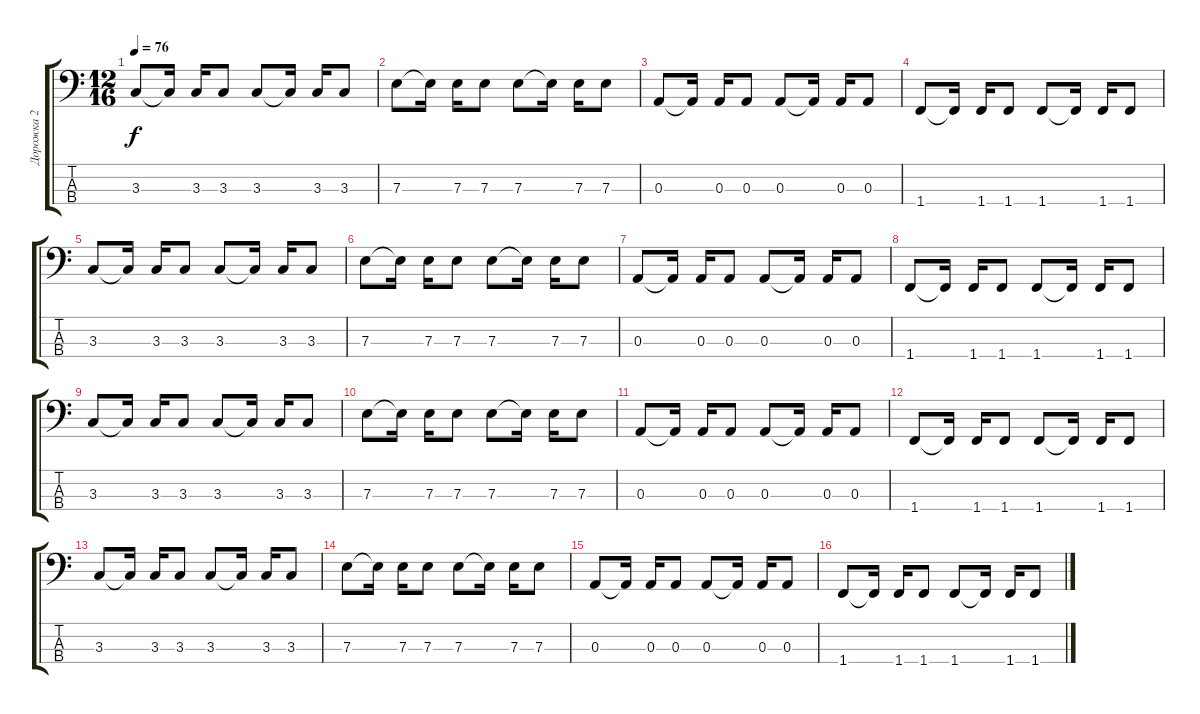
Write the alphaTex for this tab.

\track ("Дорожка 2" "Дорожка 2") {instrument electricbasspick}
\staff {score tabs}
\tuning (G2 D2 A1 E1) {hide}
\ts (12 16)
\tempo 76
\clef f4
\ks c
3.3.8{dy f} 3.3{t}.16 3.3.16 3.3.8 3.3.8 3.3{t}.16 3.3.16 3.3.8 |
7.3.8 7.3{t}.16 7.3.16 7.3.8 7.3.8 7.3{t}.16 7.3.16 7.3.8 |
0.3.8 0.3{t}.16 0.3.16 0.3.8 0.3.8 0.3{t}.16 0.3.16 0.3.8 |
1.4.8 1.4{t}.16 1.4.16 1.4.8 1.4.8 1.4{t}.16 1.4.16 1.4.8 |
3.3.8 3.3{t}.16 3.3.16 3.3.8 3.3.8 3.3{t}.16 3.3.16 3.3.8 |
7.3.8 7.3{t}.16 7.3.16 7.3.8 7.3.8 7.3{t}.16 7.3.16 7.3.8 |
0.3.8 0.3{t}.16 0.3.16 0.3.8 0.3.8 0.3{t}.16 0.3.16 0.3.8 |
1.4.8 1.4{t}.16 1.4.16 1.4.8 1.4.8 1.4{t}.16 1.4.16 1.4.8 |
3.3.8 3.3{t}.16 3.3.16 3.3.8 3.3.8 3.3{t}.16 3.3.16 3.3.8 |
7.3.8 7.3{t}.16 7.3.16 7.3.8 7.3.8 7.3{t}.16 7.3.16 7.3.8 |
0.3.8 0.3{t}.16 0.3.16 0.3.8 0.3.8 0.3{t}.16 0.3.16 0.3.8 |
1.4.8 1.4{t}.16 1.4.16 1.4.8 1.4.8 1.4{t}.16 1.4.16 1.4.8 |
3.3.8 3.3{t}.16 3.3.16 3.3.8 3.3.8 3.3{t}.16 3.3.16 3.3.8 |
7.3.8 7.3{t}.16 7.3.16 7.3.8 7.3.8 7.3{t}.16 7.3.16 7.3.8 |
0.3.8 0.3{t}.16 0.3.16 0.3.8 0.3.8 0.3{t}.16 0.3.16 0.3.8 |
1.4.8 1.4{t}.16 1.4.16 1.4.8 1.4.8 1.4{t}.16 1.4.16 1.4.8
